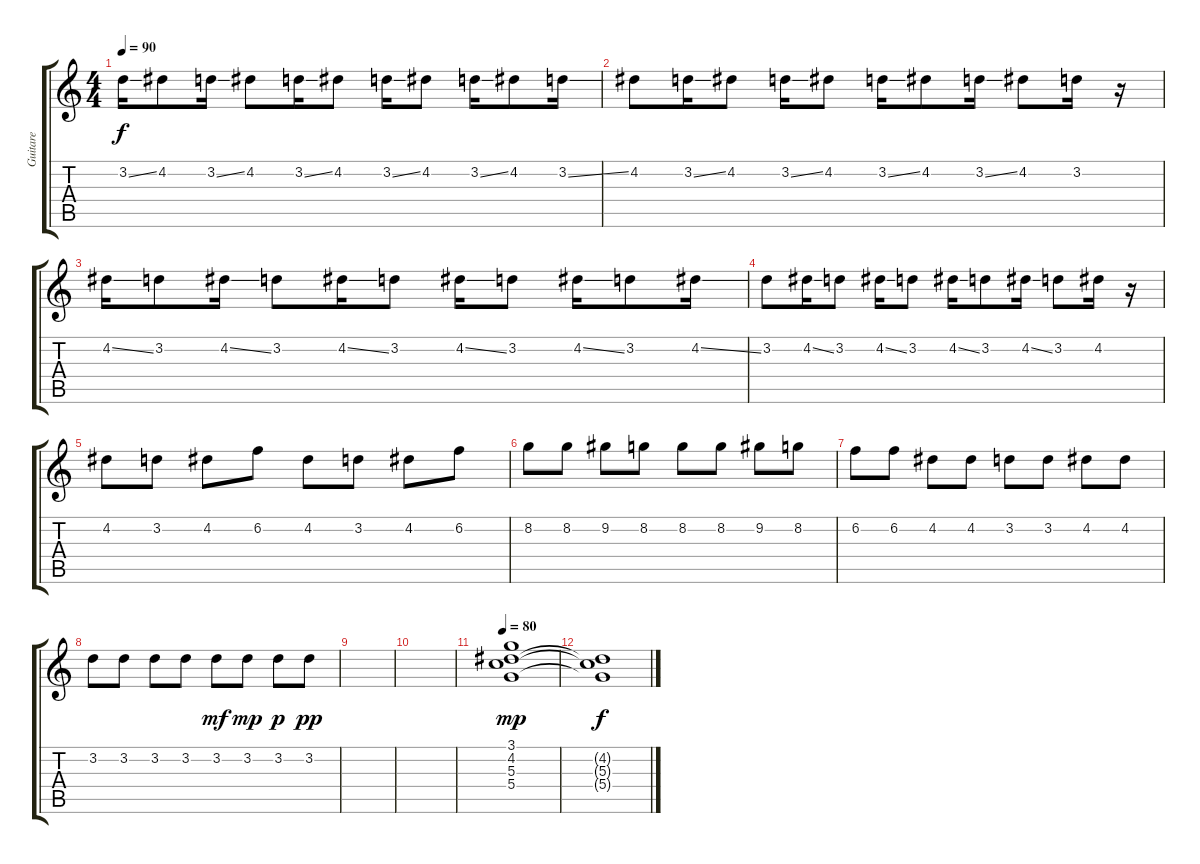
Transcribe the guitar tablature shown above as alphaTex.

\track ("Guitare" "Guitare") {instrument electricguitarjazz}
\staff {score tabs}
\tuning (E4 B3 G3 D3 A2 E2) {hide}
\ts (4 4)
\tempo 90
\clef g2
\ks c
3.2{ss}.16{dy f} 4.2.8 3.2{ss}.16 4.2.8 3.2{ss}.16 4.2.8 3.2{ss}.16 4.2.8 3.2{ss}.16 4.2.8 3.2{ss}.16 |
4.2.8 3.2{ss}.16 4.2.8 3.2{ss}.16 4.2.8 3.2{ss}.16 4.2.8 3.2{ss}.16 4.2.8 3.2.16 r.16 |
4.2{ss}.16 3.2.8 4.2{ss}.16 3.2.8 4.2{ss}.16 3.2.8 4.2{ss}.16 3.2.8 4.2{ss}.16 3.2.8 4.2{ss}.16 |
3.2.8 4.2{ss}.16 3.2.8 4.2{ss}.16 3.2.8 4.2{ss}.16 3.2.8 4.2{ss}.16 3.2.8 4.2.16 r.16 |
4.2.8 3.2.8 4.2.8 6.2.8 4.2.8 3.2.8 4.2.8 6.2.8 |
8.2.8 8.2.8 9.2.8 8.2.8 8.2.8 8.2.8 9.2.8 8.2.8 |
6.2.8 6.2.8 4.2.8 4.2.8 3.2.8 3.2.8 4.2.8 4.2.8 |
3.2.8 3.2.8 3.2.8 3.2.8 3.2.8{dy mf} 3.2.8{dy mp} 3.2.8{dy p} 3.2.8{dy pp} |
|
|
\tempo 80
(3.1 4.2 5.3 5.4).1{dy mp} |
(4.2{t} 5.3{t} 5.4{t}).1{dy f}
